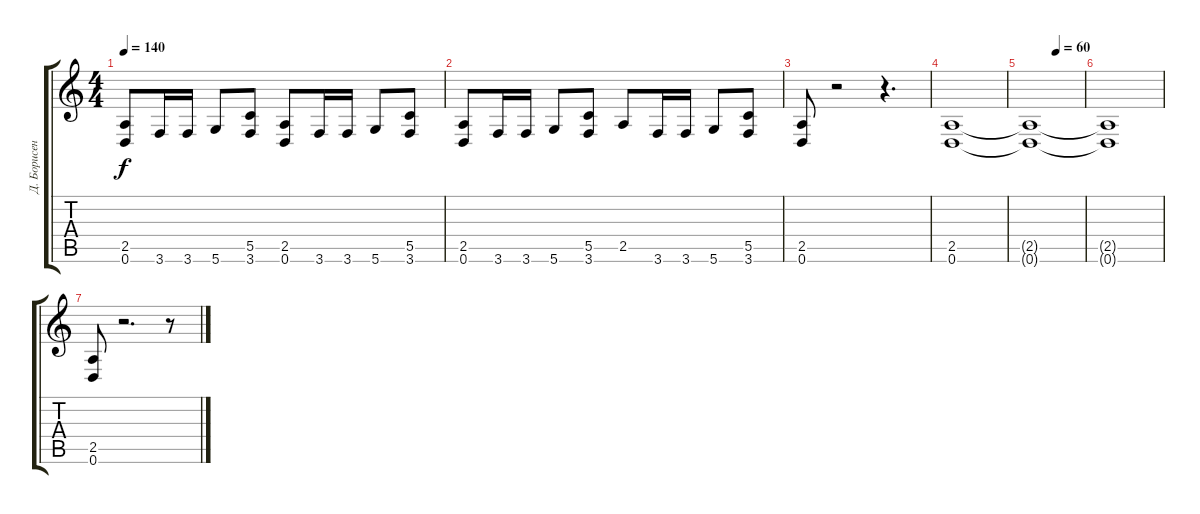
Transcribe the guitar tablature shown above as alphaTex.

\track ("Д. Борисенков" "Д. Борисен") {instrument distortionguitar}
\staff {score tabs}
\tuning (D4 A3 F3 C3 G2 D2) {hide}
\ts (4 4)
\tempo 140
\clef g2
\ks c
(2.5 0.6).8{dy f} 3.6.16 3.6.16 5.6.8 (5.5 3.6).8 (2.5 0.6).8 3.6.16 3.6.16 5.6.8 (5.5 3.6).8 |
(2.5 0.6).8 3.6.16 3.6.16 5.6.8 (5.5 3.6).8 2.5.8 3.6.16 3.6.16 5.6.8 (5.5 3.6).8 |
(2.5 0.6).8 r.2 r.4{d} |
(2.5 0.6).1 |
\tempo (60 0.5)
(2.5{t} 0.6{t}).1 |
(2.5{t} 0.6{t}).1 |
(2.5 0.6).8 r.2{d} r.8
